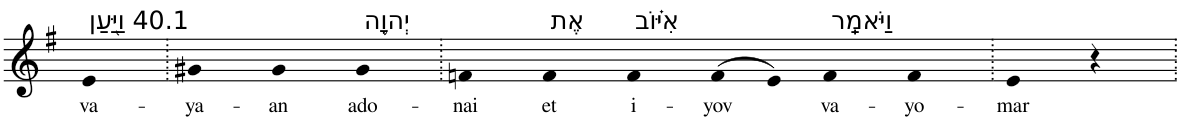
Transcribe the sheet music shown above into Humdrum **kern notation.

**kern	**text
*part1	*part1
*staff1	*staff1
*I"Piano	*
*I'Pno	*
*clefG2	*
*k[f#]	*
*G:	*
=1	=1
!LO:TX:a:t=40.1 וַיַּ֖עַן	!
!	!LO:LY:b
4e	va-
=2.	=2.
!	!LO:LY:b
4g#X	-ya-
!	!LO:LY:b
4g#	-an
!LO:TX:a:t=יְהוָ֥ה	!
!	!LO:LY:b
4g#	ado-
=3.	=3.
!	!LO:LY:b
4fn	-nai
!LO:TX:a:t=אֶת	!
!	!LO:LY:b
4f	et
!LO:TX:a:t=אִיּ֗וֹב	!
!	!LO:LY:b
4f	i-
!	!LO:LY:b
(>8f	-yov
8e)	.
!LO:TX:a:t=וַיֹּאמַֽר	!
!	!LO:LY:b
4f	va-
!	!LO:LY:b
4f	-yo-
=4.	=4.
!	!LO:LY:b
4e	-mar
4r	.
=.	=.
*-	*-
